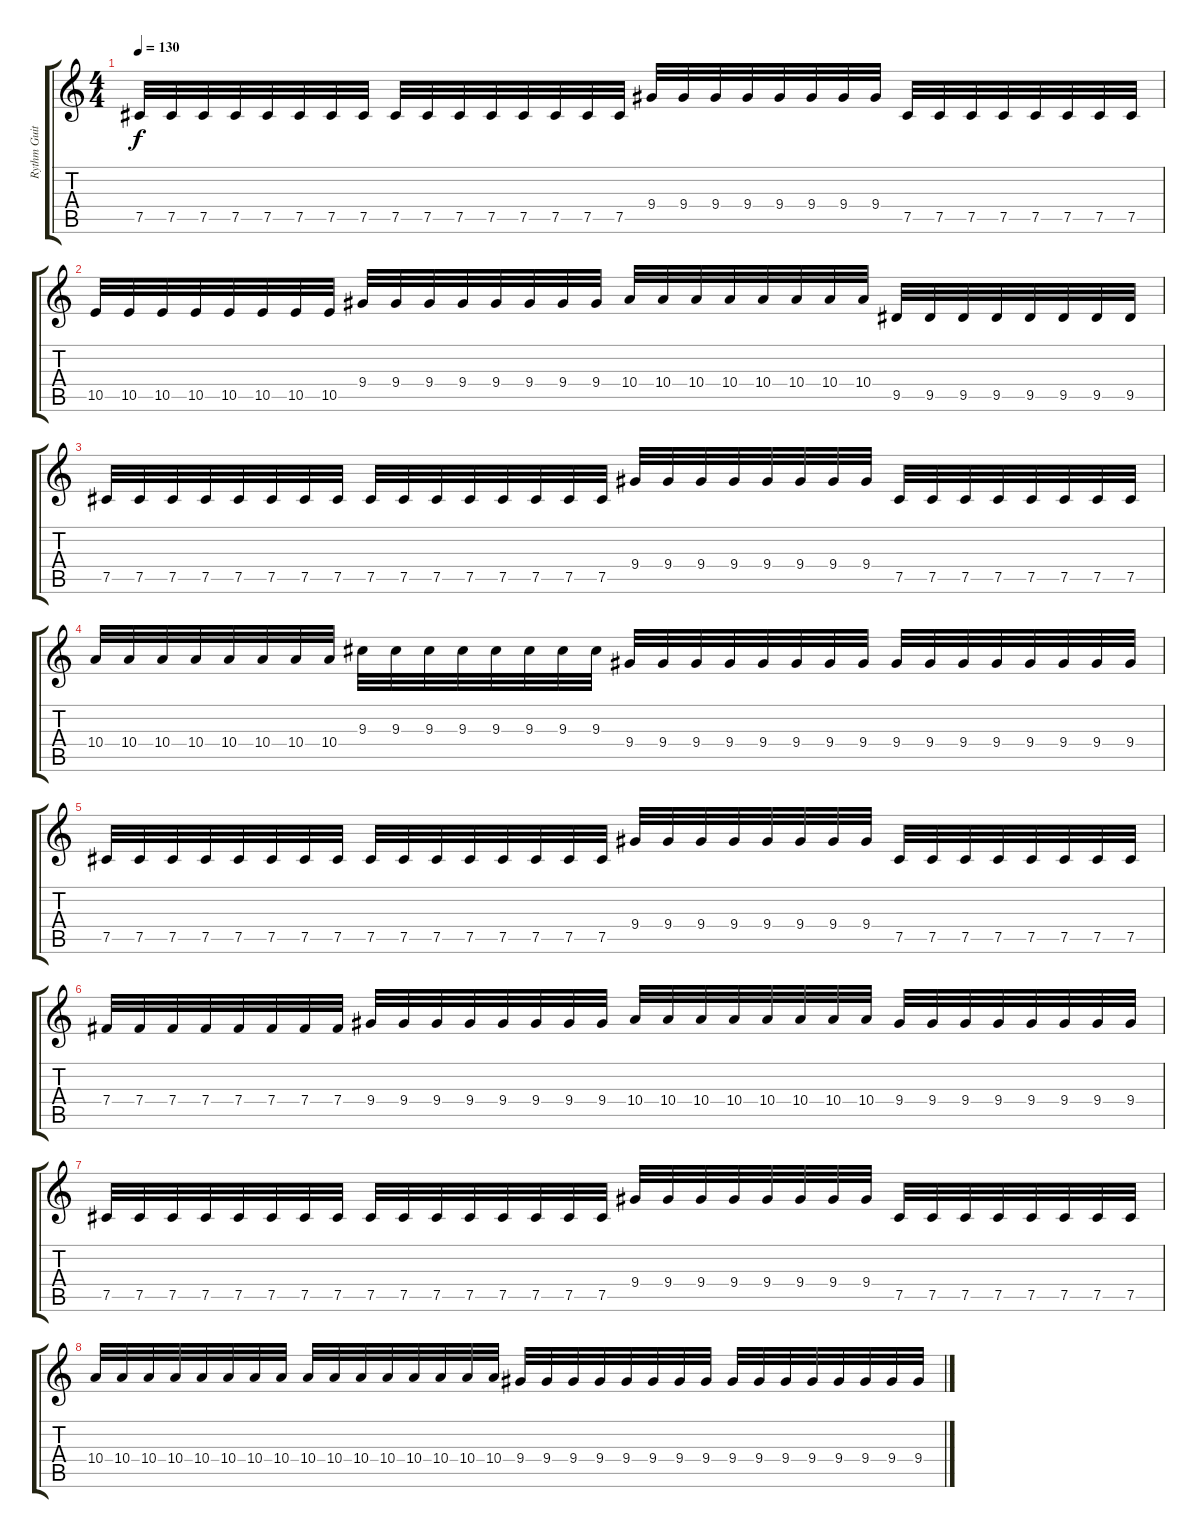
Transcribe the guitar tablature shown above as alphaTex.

\track ("Rythm Guitar" "Rythm Guit") {instrument distortionguitar}
\staff {score tabs}
\tuning (Db4 Ab3 E3 B2 Gb2 Db2) {hide}
\ts (4 4)
\tempo 130
\clef g2
\ks c
7.5.32{dy f} 7.5.32 7.5.32 7.5.32 7.5.32 7.5.32 7.5.32 7.5.32 7.5.32 7.5.32 7.5.32 7.5.32 7.5.32 7.5.32 7.5.32 7.5.32 9.4.32 9.4.32 9.4.32 9.4.32 9.4.32 9.4.32 9.4.32 9.4.32 7.5.32 7.5.32 7.5.32 7.5.32 7.5.32 7.5.32 7.5.32 7.5.32 |
10.5.32 10.5.32 10.5.32 10.5.32 10.5.32 10.5.32 10.5.32 10.5.32 9.4.32 9.4.32 9.4.32 9.4.32 9.4.32 9.4.32 9.4.32 9.4.32 10.4.32 10.4.32 10.4.32 10.4.32 10.4.32 10.4.32 10.4.32 10.4.32 9.5.32 9.5.32 9.5.32 9.5.32 9.5.32 9.5.32 9.5.32 9.5.32 |
7.5.32 7.5.32 7.5.32 7.5.32 7.5.32 7.5.32 7.5.32 7.5.32 7.5.32 7.5.32 7.5.32 7.5.32 7.5.32 7.5.32 7.5.32 7.5.32 9.4.32 9.4.32 9.4.32 9.4.32 9.4.32 9.4.32 9.4.32 9.4.32 7.5.32 7.5.32 7.5.32 7.5.32 7.5.32 7.5.32 7.5.32 7.5.32 |
10.4.32 10.4.32 10.4.32 10.4.32 10.4.32 10.4.32 10.4.32 10.4.32 9.3.32 9.3.32 9.3.32 9.3.32 9.3.32 9.3.32 9.3.32 9.3.32 9.4.32 9.4.32 9.4.32 9.4.32 9.4.32 9.4.32 9.4.32 9.4.32 9.4.32 9.4.32 9.4.32 9.4.32 9.4.32 9.4.32 9.4.32 9.4.32 |
7.5.32 7.5.32 7.5.32 7.5.32 7.5.32 7.5.32 7.5.32 7.5.32 7.5.32 7.5.32 7.5.32 7.5.32 7.5.32 7.5.32 7.5.32 7.5.32 9.4.32 9.4.32 9.4.32 9.4.32 9.4.32 9.4.32 9.4.32 9.4.32 7.5.32 7.5.32 7.5.32 7.5.32 7.5.32 7.5.32 7.5.32 7.5.32 |
7.4.32 7.4.32 7.4.32 7.4.32 7.4.32 7.4.32 7.4.32 7.4.32 9.4.32 9.4.32 9.4.32 9.4.32 9.4.32 9.4.32 9.4.32 9.4.32 10.4.32 10.4.32 10.4.32 10.4.32 10.4.32 10.4.32 10.4.32 10.4.32 9.4.32 9.4.32 9.4.32 9.4.32 9.4.32 9.4.32 9.4.32 9.4.32 |
7.5.32 7.5.32 7.5.32 7.5.32 7.5.32 7.5.32 7.5.32 7.5.32 7.5.32 7.5.32 7.5.32 7.5.32 7.5.32 7.5.32 7.5.32 7.5.32 9.4.32 9.4.32 9.4.32 9.4.32 9.4.32 9.4.32 9.4.32 9.4.32 7.5.32 7.5.32 7.5.32 7.5.32 7.5.32 7.5.32 7.5.32 7.5.32 |
10.4.32 10.4.32 10.4.32 10.4.32 10.4.32 10.4.32 10.4.32 10.4.32 10.4.32 10.4.32 10.4.32 10.4.32 10.4.32 10.4.32 10.4.32 10.4.32 9.4.32 9.4.32 9.4.32 9.4.32 9.4.32 9.4.32 9.4.32 9.4.32 9.4.32 9.4.32 9.4.32 9.4.32 9.4.32 9.4.32 9.4.32 9.4.32
